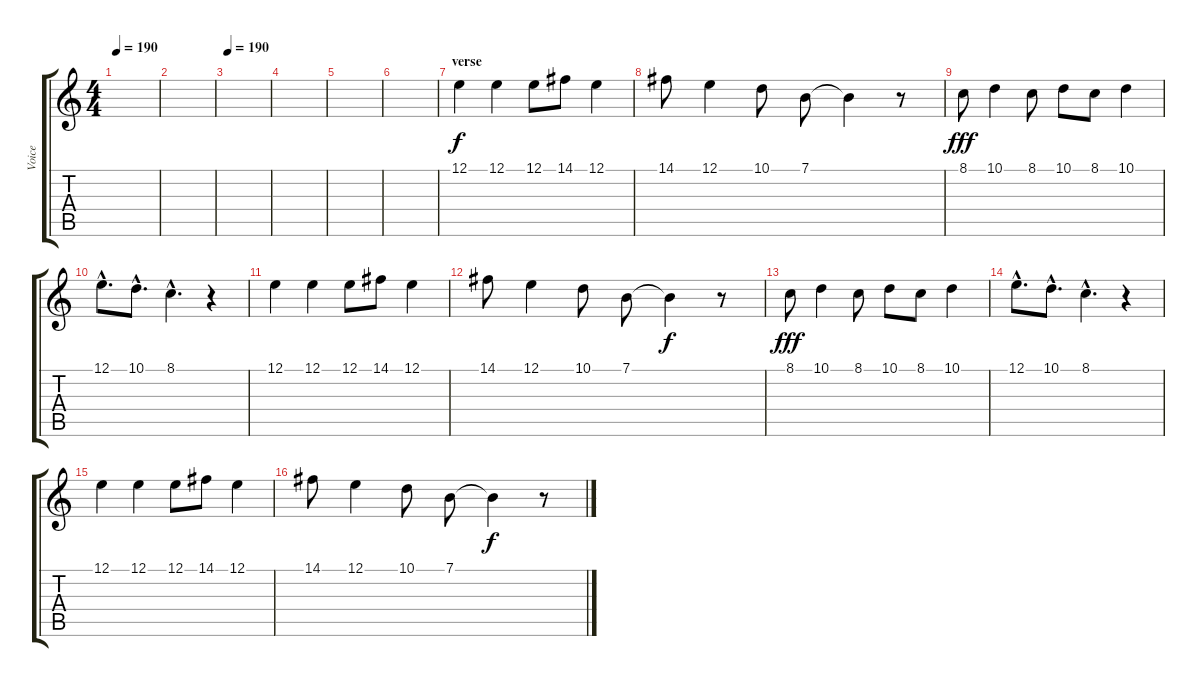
\track ("Voice" "Voice") {instrument choiraahs}
\staff {score tabs}
\tuning (E4 B3 G3 D3 A2 E2) {hide}
\ts (4 4)
\tempo 190
\clef g2
\ks c
|
|
\tempo 190
|
|
|
|
\section ("" "verse")
12.1.4 12.1.4 12.1.8 14.1.8 12.1.4 |
14.1.8 12.1.4 10.1.8 7.1.8 7.1{t}.4{dy f} r.8 |
8.1.8{dy fff} 10.1.4 8.1.8 10.1.8 8.1.8 10.1.4 |
12.1{hac}.8{d} 10.1{hac}.8{d} 8.1{hac}.4{d} r.4 |
12.1.4 12.1.4 12.1.8 14.1.8 12.1.4 |
14.1.8 12.1.4 10.1.8 7.1.8 7.1{t}.4{dy f} r.8 |
8.1.8{dy fff} 10.1.4 8.1.8 10.1.8 8.1.8 10.1.4 |
12.1{hac}.8{d} 10.1{hac}.8{d} 8.1{hac}.4{d} r.4 |
12.1.4 12.1.4 12.1.8 14.1.8 12.1.4 |
14.1.8 12.1.4 10.1.8 7.1.8 7.1{t}.4{dy f} r.8
